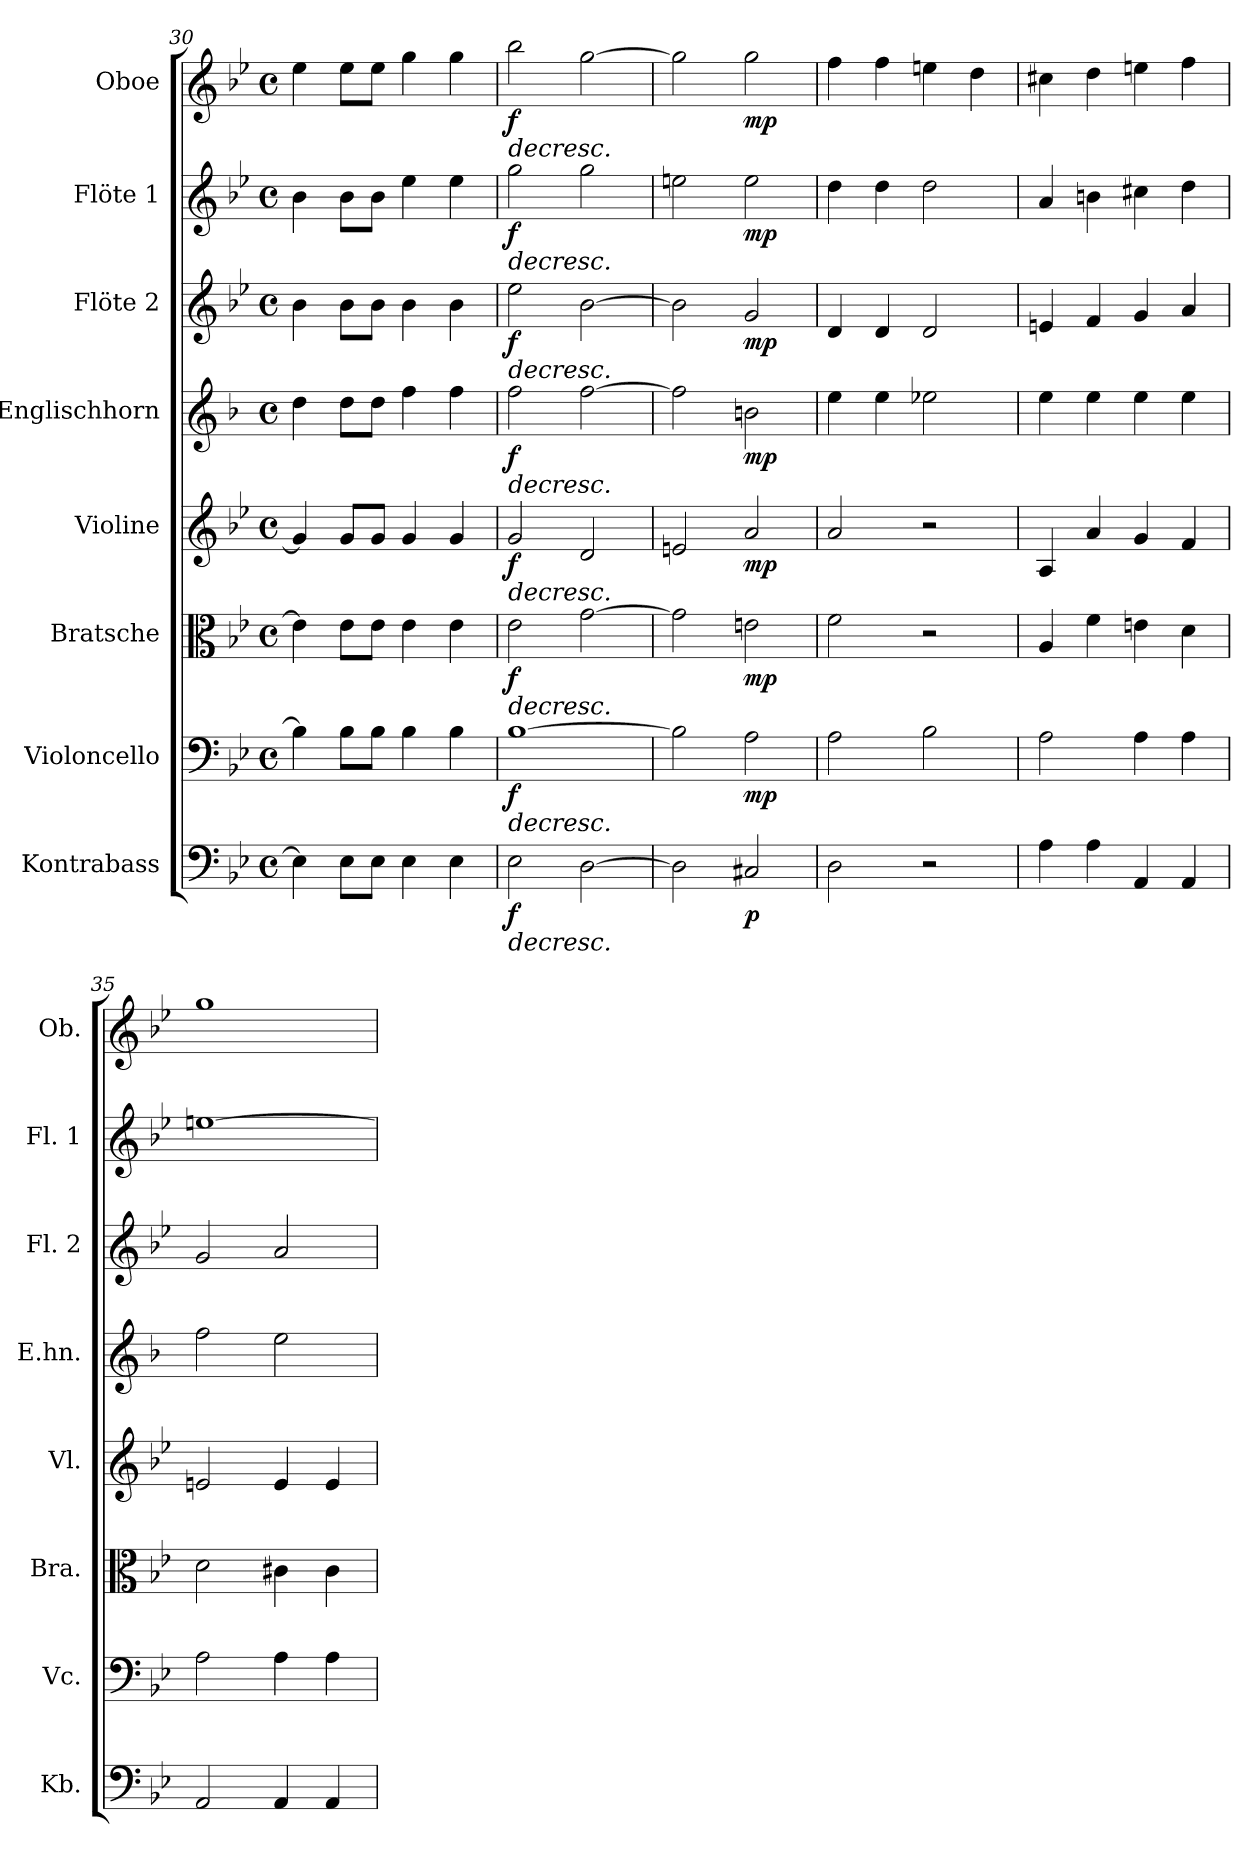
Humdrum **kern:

**kern	**dynam	**kern	**dynam	**kern	**dynam	**kern	**dynam	**kern	**dynam	**kern	**dynam	**kern	**dynam	**kern	**dynam
*part8	*part8	*part7	*part7	*part6	*part6	*part5	*part5	*part4	*part4	*part3	*part3	*part2	*part2	*part1	*part1
*staff8	*staff8	*staff7	*staff7	*staff6	*staff6	*staff5	*staff5	*staff4	*staff4	*staff3	*staff3	*staff2	*staff2	*staff1	*staff1
*I"Kontrabass	*	*I"Violoncello	*	*I"Bratsche	*	*I"Violine	*	*I"Englischhorn	*	*I"Flöte 2	*	*I"Flöte 1	*	*I"Oboe	*
*I'Kb.	*	*I'Vc.	*	*I'Bra.	*	*I'Vl.	*	*I'E.hn.	*	*I'Fl. 2	*	*I'Fl. 1	*	*I'Ob.	*
*clefF4	*	*clefF4	*	*clefC3	*	*clefG2	*	*clefG2	*	*clefG2	*	*clefG2	*	*clefG2	*
*ITrd7c12	*	*	*	*	*	*	*	*ITrd4c7	*	*	*	*	*	*	*
*k[b-e-]	*	*k[b-e-]	*	*k[b-e-]	*	*k[b-e-]	*	*k[b-e-]	*	*k[b-e-]	*	*k[b-e-]	*	*k[b-e-]	*
*M4/4	*	*M4/4	*	*M4/4	*	*M4/4	*	*M4/4	*	*M4/4	*	*M4/4	*	*M4/4	*
*met(c)	*	*met(c)	*	*met(c)	*	*met(c)	*	*met(c)	*	*met(c)	*	*met(c)	*	*met(c)	*
=30	=30	=30	=30	=30	=30	=30	=30	=30	=30	=30	=30	=30	=30	=30	=30
4EE-\]	.	4B-\]	.	4e-\]	.	4g/]	.	4g\	.	4b-\	.	4b-\	.	4ee-\	.
8EE-\L	.	8B-\L	.	8e-\L	.	8g/L	.	8g\L	.	8b-\L	.	8b-\L	.	8ee-\L	.
8EE-\J	.	8B-\J	.	8e-\J	.	8g/J	.	8g\J	.	8b-\J	.	8b-\J	.	8ee-\J	.
4EE-\	.	4B-\	.	4e-\	.	4g/	.	4b-\	.	4b-\	.	4ee-\	.	4gg\	.
4EE-\	.	4B-\	.	4e-\	.	4g/	.	4b-\	.	4b-\	.	4ee-\	.	4gg\	.
=31	=31	=31	=31	=31	=31	=31	=31	=31	=31	=31	=31	=31	=31	=31	=31
!	!LO:HP:b	!	!LO:HP:b	!	!LO:HP:b	!	!LO:HP:b	!	!LO:HP:b	!	!LO:HP:b	!	!LO:HP:b	!	!LO:HP:b
!	!LO:DY:n=1:b	!	!LO:DY:n=1:b	!	!LO:DY:n=1:b	!	!LO:DY:n=1:b	!	!LO:DY:n=1:b	!	!LO:DY:n=1:b	!	!LO:DY:n=1:b	!	!LO:DY:n=1:b
2EE-\	> f	[1B-	> f	2e-\	> f	2g/	> f	2b-\	> f	2ee-\	> f	2gg\	> f	2bb-\	> f
[2DD\	.	.	.	[2g\	.	2d/	.	[2b-\	.	[2b-\	.	2gg\	.	[2gg\	.
=32	=32	=32	=32	=32	=32	=32	=32	=32	=32	=32	=32	=32	=32	=32	=32
2DD\]	.	2B-\]	.	2g\]	.	2en/	.	2b-\]	.	2b-\]	.	2een\	.	2gg\]	.
!	!LO:DY:b	!	!LO:DY:b	!	!LO:DY:b	!	!LO:DY:b	!	!LO:DY:b	!	!LO:DY:b	!	!LO:DY:b	!	!LO:DY:b
2CC#X/	p	2A\	mp	2en\	mp	2a/	mp	2en\	mp	2g/	mp	2ee\	mp	2gg\	mp
.	]	.	]	.	]	.	]	.	]	.	]	.	]	.	]
=33	=33	=33	=33	=33	=33	=33	=33	=33	=33	=33	=33	=33	=33	=33	=33
2DD\	.	2A\	.	2f\	.	2a/	.	4a\	.	4d/	.	4dd\	.	4ff\	.
.	.	.	.	.	.	.	.	4a\	.	4d/	.	4dd\	.	4ff\	.
2r	.	2B-\	.	2r	.	2r	.	2a-X\	.	2d/	.	2dd\	.	4een\	.
.	.	.	.	.	.	.	.	.	.	.	.	.	.	4dd\	.
=34	=34	=34	=34	=34	=34	=34	=34	=34	=34	=34	=34	=34	=34	=34	=34
4AA\	.	2A\	.	4A/	.	4A/	.	4a\	.	4en/	.	4a/	.	4cc#X\	.
4AA\	.	.	.	4f\	.	4a/	.	4a\	.	4f/	.	4bn\	.	4dd\	.
4AAA/	.	4A\	.	4en\	.	4g/	.	4a\	.	4g/	.	4cc#X\	.	4een\	.
4AAA/	.	4A\	.	4d\	.	4f/	.	4a\	.	4a/	.	4dd\	.	4ff\	.
!!LO:PB:g=z
=35	=35	=35	=35	=35	=35	=35	=35	=35	=35	=35	=35	=35	=35	=35	=35
2AAA/	.	2A\	.	2d\	.	2en/	.	2b-\	.	2g/	.	[1een	.	1gg	.
4AAA/	.	4A\	.	4c#X\	.	4e/	.	2a\	.	2a/	.	.	.	.	.
4AAA/	.	4A\	.	4c#\	.	4e/	.	.	.	.	.	.	.	.	.
=	=	=	=	=	=	=	=	=	=	=	=	=	=	=	=
*-	*-	*-	*-	*-	*-	*-	*-	*-	*-	*-	*-	*-	*-	*-	*-
